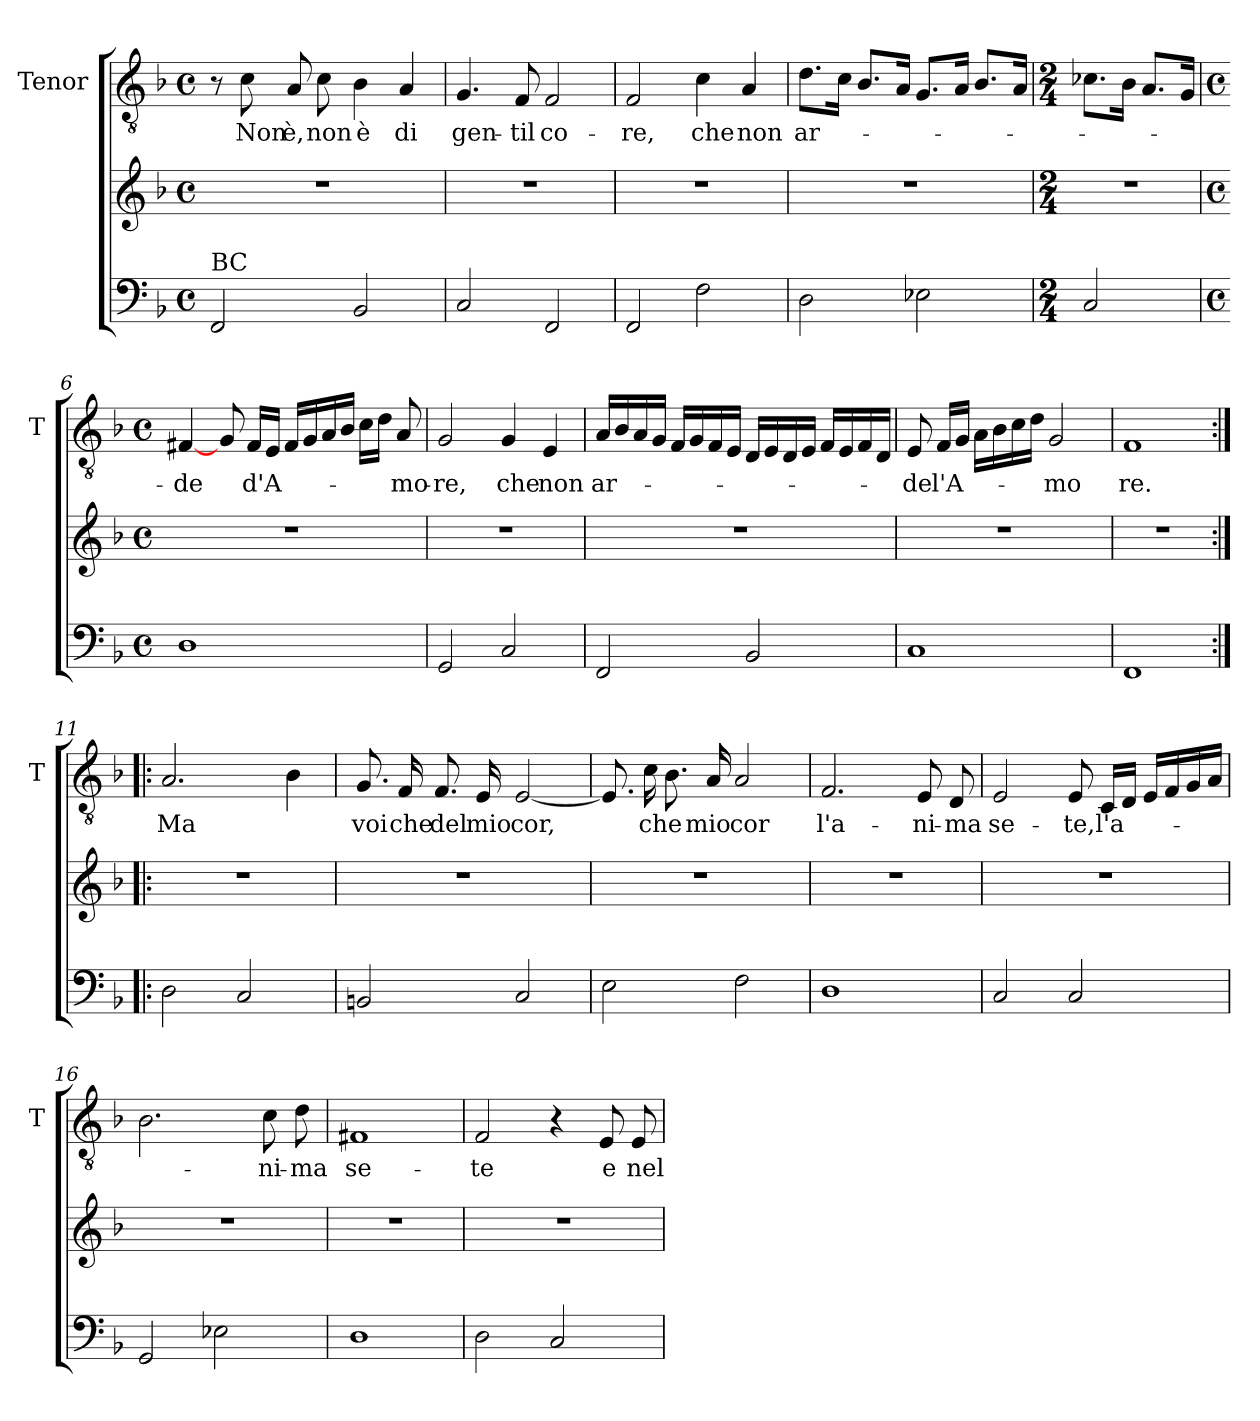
**kern	**kern	**kern	**text
*part2	*part2	*part1	*part1
*staff3	*staff2	*staff1	*staff1
*	*	*I"Tenor	*
*	*	*I'T	*
*clefF4	*clefG2	*clefGv2	*
*k[b-]	*k[b-]	*k[b-]	*
*F:	*F:	*F:	*
*M4/4	*M4/4	*M4/4	*
*met(c)	*met(c)	*met(c)	*
=1	=1	=1	=1
!LO:TX:a:t=BC	!	!	!
2FF/	1r	8r	.
!	!	!	!LO:LY:b
.	.	8c\	Non
!	!	!	!LO:LY:b
.	.	8A/	è,
!	!	!	!LO:LY:b
.	.	8c\	non
!	!	!	!LO:LY:b
2BB-/	.	4B-\	è
!	!	!	!LO:LY:b
.	.	4A/	di
=2	=2	=2	=2
!	!	!	!LO:LY:b
2C/	1r	4.G/	gen-
!	!	!	!LO:LY:b
.	.	8F/	-til
!	!	!	!LO:LY:b
2FF/	.	2F/	co-
=3	=3	=3	=3
!	!	!	!LO:LY:b
2FF/	1r	2F/	-re,
!	!	!	!LO:LY:b
2F\	.	4c\	che
!	!	!	!LO:LY:b
.	.	4A/	non
=4	=4	=4	=4
!	!	!	!LO:LY:b
2D\	1r	8.d\L	ar-
.	.	16c\Jk	.
.	.	8.B-/L	.
.	.	16A/Jk	.
2E-X\	.	8.G/L	.
.	.	16A/Jk	.
.	.	8.B-/L	.
.	.	16A/Jk	.
!!LO:LB:g=z
=5	=5	=5	=5
*M2/4	*M2/4	*M2/4	*
2C/	2r	8.c-X\L	.
.	.	16B-\Jk	.
.	.	8.A/L	.
.	.	16G/Jk	.
=6	=6	=6	=6
*M4/4	*M4/4	*M4/4	*
*met(c)	*met(c)	*met(c)	*
!	!	!	!LO:LY:b
1D	1r	[4F#X/	-de
.	.	8G/	.
!	!	!	!LO:LY:b
.	.	16F#/LL	d'A-
.	.	16E/JJ	.
.	.	16F#/LL	.
.	.	16G/	.
.	.	16A/	.
.	.	16B-/JJ	.
.	.	16c\LL	.
.	.	16d\JJ	.
!	!	!	!LO:LY:b
.	.	8A/	-mo-
=7	=7	=7	=7
!	!	!	!LO:LY:b
2GG/	1r	2G/	-re,
!	!	!	!LO:LY:b
2C/	.	4G/	che
!	!	!	!LO:LY:b
.	.	4E/	non
=8	=8	=8	=8
!	!	!	!LO:LY:b
2FF/	1r	16A/LL	ar-
.	.	16B-/	.
.	.	16A/	.
.	.	16G/JJ	.
.	.	16F/LL	.
.	.	16G/	.
.	.	16F/	.
.	.	16E/JJ	.
2BB-/	.	16D/LL	.
.	.	16E/	.
.	.	16D/	.
.	.	16E/JJ	.
.	.	16F/LL	.
.	.	16E/	.
.	.	16F/	.
.	.	16D/JJ	.
!!LO:LB:g=z
=9	=9	=9	=9
!	!	!	!LO:LY:b
1C	1r	8E/	-de
!	!	!	!LO:LY:b
.	.	16F/LL	l'A-
.	.	16G/JJ	.
.	.	16A\LL	.
.	.	16B-\	.
.	.	16c\	.
.	.	16d\JJ	.
!	!	!	!LO:LY:b
.	.	2G/	-mo
=10	=10	=10	=10
!	!	!	!LO:LY:b
1FF	1r	1F	re.
=11:|!|:	=11:|!|:	=11:|!|:	=11:|!|:
!	!	!	!LO:LY:b
2D\	1r	2.A/	Ma
2C/	.	.	.
.	.	4B-\	.
=12	=12	=12	=12
!	!	!	!LO:LY:b
2BBn/	1r	8.G/	voi
!	!	!	!LO:LY:b
.	.	16F/	che
!	!	!	!LO:LY:b
.	.	8.F/	del
!	!	!	!LO:LY:b
.	.	16E/	mio
!	!	!	!LO:LY:b
2C/	.	[2E/	cor,
!!LO:PB:g=z
=13	=13	=13	=13
2E\	1r	8.E/]	.
!	!	!	!LO:LY:b
.	.	16c\	che
.	.	8.B-\	.
!	!	!	!LO:LY:b
.	.	16A/	mio
!	!	!	!LO:LY:b
2F\	.	2A/	cor
=14	=14	=14	=14
!	!	!	!LO:LY:b
1D	1r	2.F/	l'a-
!	!	!	!LO:LY:b
.	.	8E/	-ni-
!	!	!	!LO:LY:b
.	.	8D/	-ma
=15	=15	=15	=15
!	!	!	!LO:LY:b
2C/	1r	2E/	se-
!	!	!	!LO:LY:b
2C/	.	8E/	-te,
!	!	!	!LO:LY:b
.	.	16C/LL	l'a-
.	.	16D/JJ	.
.	.	16E/LL	.
.	.	16F/	.
.	.	16G/	.
.	.	16A/JJ	.
=16	=16	=16	=16
2GG/	1r	2.B-\	.
2E-X\	.	.	.
!	!	!	!LO:LY:b
.	.	8c\	-ni-
!	!	!	!LO:LY:b
.	.	8d\	-ma
=17	=17	=17	=17
!	!	!	!LO:LY:b
1D	1r	1F#X	se-
!!LO:LB:g=z
=18	=18	=18	=18
!	!	!	!LO:LY:b
2D\	1r	2F/	-te
2C/	.	4r	.
!	!	!	!LO:LY:b
.	.	8E/	e
!	!	!	!LO:LY:b
.	.	8E/	nel
=	=	=	=
*-	*-	*-	*-
